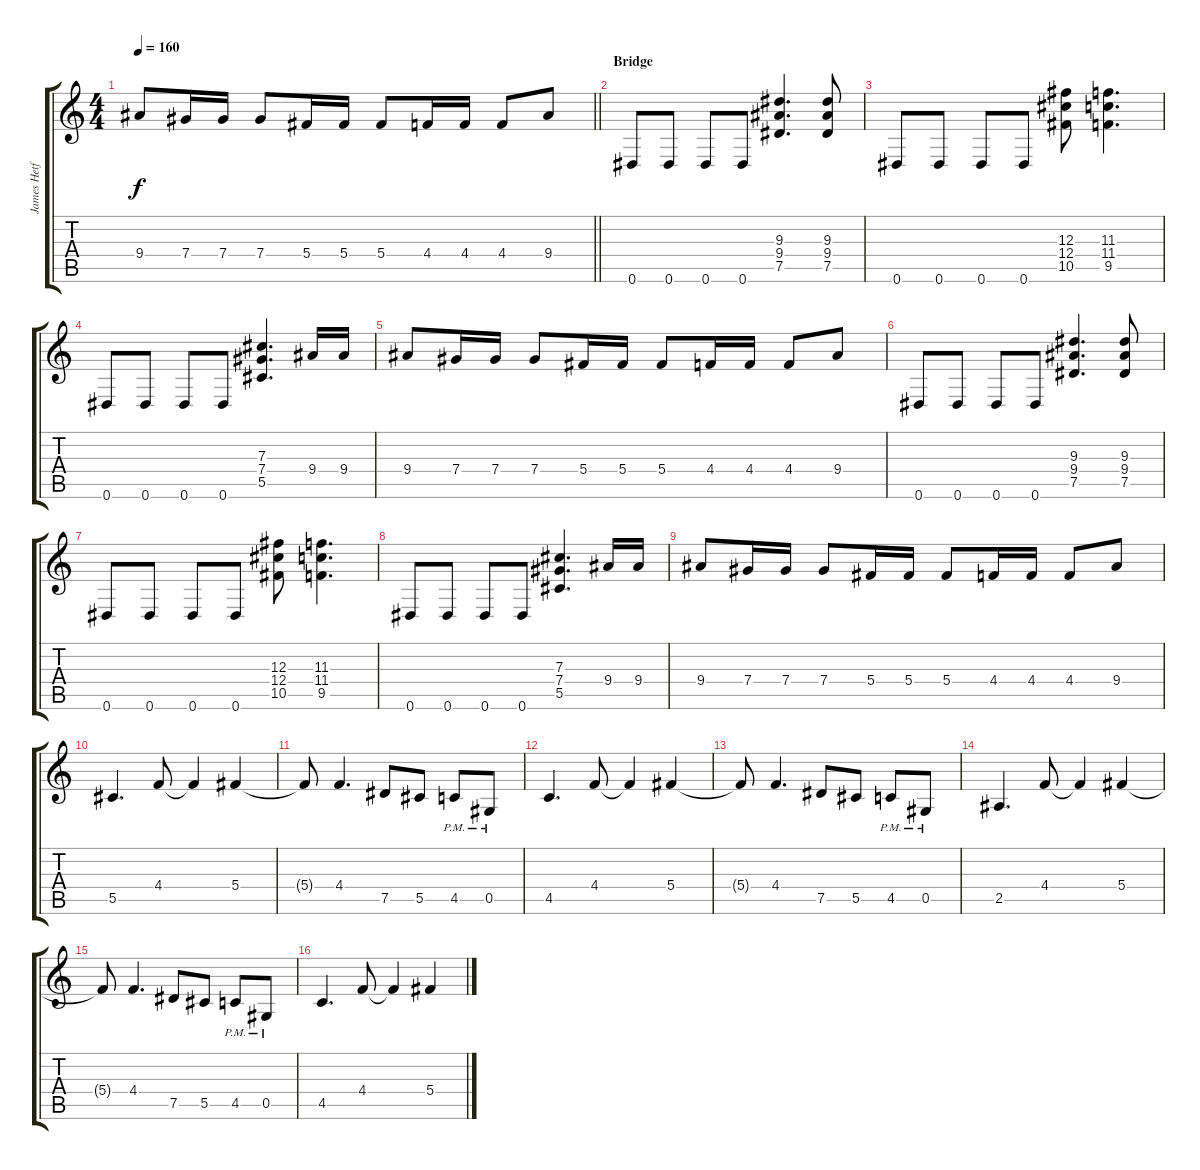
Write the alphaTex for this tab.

\track ("James Hetfield" "James Hetf") {instrument electricguitarclean}
\staff {score tabs}
\tuning (Eb4 Bb3 Gb3 Db3 Ab2 Eb2) {hide}
\ts (4 4)
\tempo 160
\clef g2
\barLineRight lightlight
\ks c
9.4.8{dy f} 7.4.16 7.4.16 7.4.8 5.4.16 5.4.16 5.4.8 4.4.16 4.4.16 4.4.8 9.4.8 |
\section ("" "Bridge")
0.6.8 0.6.8 0.6.8 0.6.8 (9.3 9.4 7.5).4{d} (9.3 9.4 7.5).8 |
0.6.8 0.6.8 0.6.8 0.6.8 (12.3 12.4 10.5).8 (11.3 11.4 9.5).4{d} |
0.6.8 0.6.8 0.6.8 0.6.8 (7.3 7.4 5.5).4{d} 9.4.16 9.4.16 |
9.4.8 7.4.16 7.4.16 7.4.8 5.4.16 5.4.16 5.4.8 4.4.16 4.4.16 4.4.8 9.4.8 |
0.6.8 0.6.8 0.6.8 0.6.8 (9.3 9.4 7.5).4{d} (9.3 9.4 7.5).8 |
0.6.8 0.6.8 0.6.8 0.6.8 (12.3 12.4 10.5).8 (11.3 11.4 9.5).4{d} |
0.6.8 0.6.8 0.6.8 0.6.8 (7.3 7.4 5.5).4{d} 9.4.16 9.4.16 |
9.4.8 7.4.16 7.4.16 7.4.8 5.4.16 5.4.16 5.4.8 4.4.16 4.4.16 4.4.8 9.4.8 |
5.5.4{d} 4.4.8 4.4{t}.4 5.4.4 |
5.4{t}.8 4.4.4{d} 7.5.8 5.5.8 4.5{pm}.8 0.5{pm}.8 |
4.5.4{d} 4.4.8 4.4{t}.4 5.4.4 |
5.4{t}.8 4.4.4{d} 7.5.8 5.5.8 4.5{pm}.8 0.5{pm}.8 |
2.5.4{d} 4.4.8 4.4{t}.4 5.4.4 |
5.4{t}.8 4.4.4{d} 7.5.8 5.5.8 4.5{pm}.8 0.5{pm}.8 |
4.5.4{d} 4.4.8 4.4{t}.4 5.4.4
